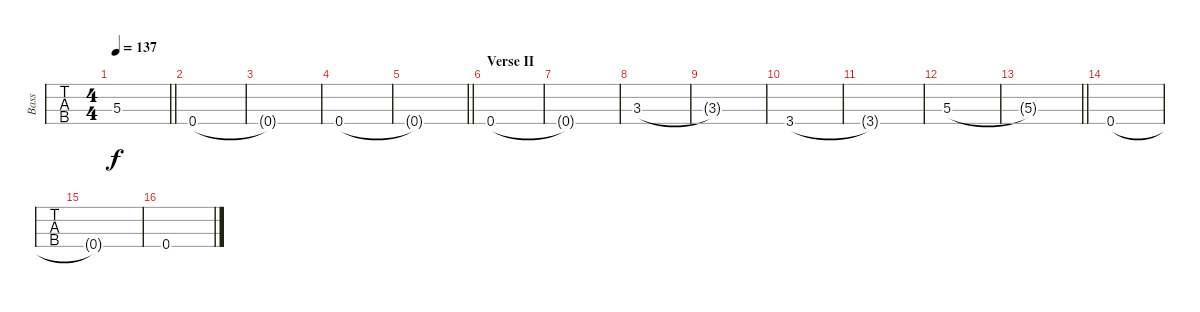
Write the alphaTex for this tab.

\track ("Bass" "Bass") {instrument electricbassfinger}
\staff {tabs}
\tuning (Gb2 Db2 Ab1 Eb1) {hide}
\ts (4 4)
\tempo 137
\clef f4
\barLineRight lightlight
\ks ebminor
5.3{t}.1{dy f} |
0.4.1 |
0.4{t}.1 |
0.4.1 |
\barLineRight lightlight
0.4{t}.1 |
\section ("" "Verse II")
0.4.1 |
0.4{t}.1 |
3.3.1 |
3.3{t}.1 |
3.4.1 |
3.4{t}.1 |
5.3.1 |
\barLineRight lightlight
5.3{t}.1 |
0.4.1 |
0.4{t}.1 |
0.4.1
